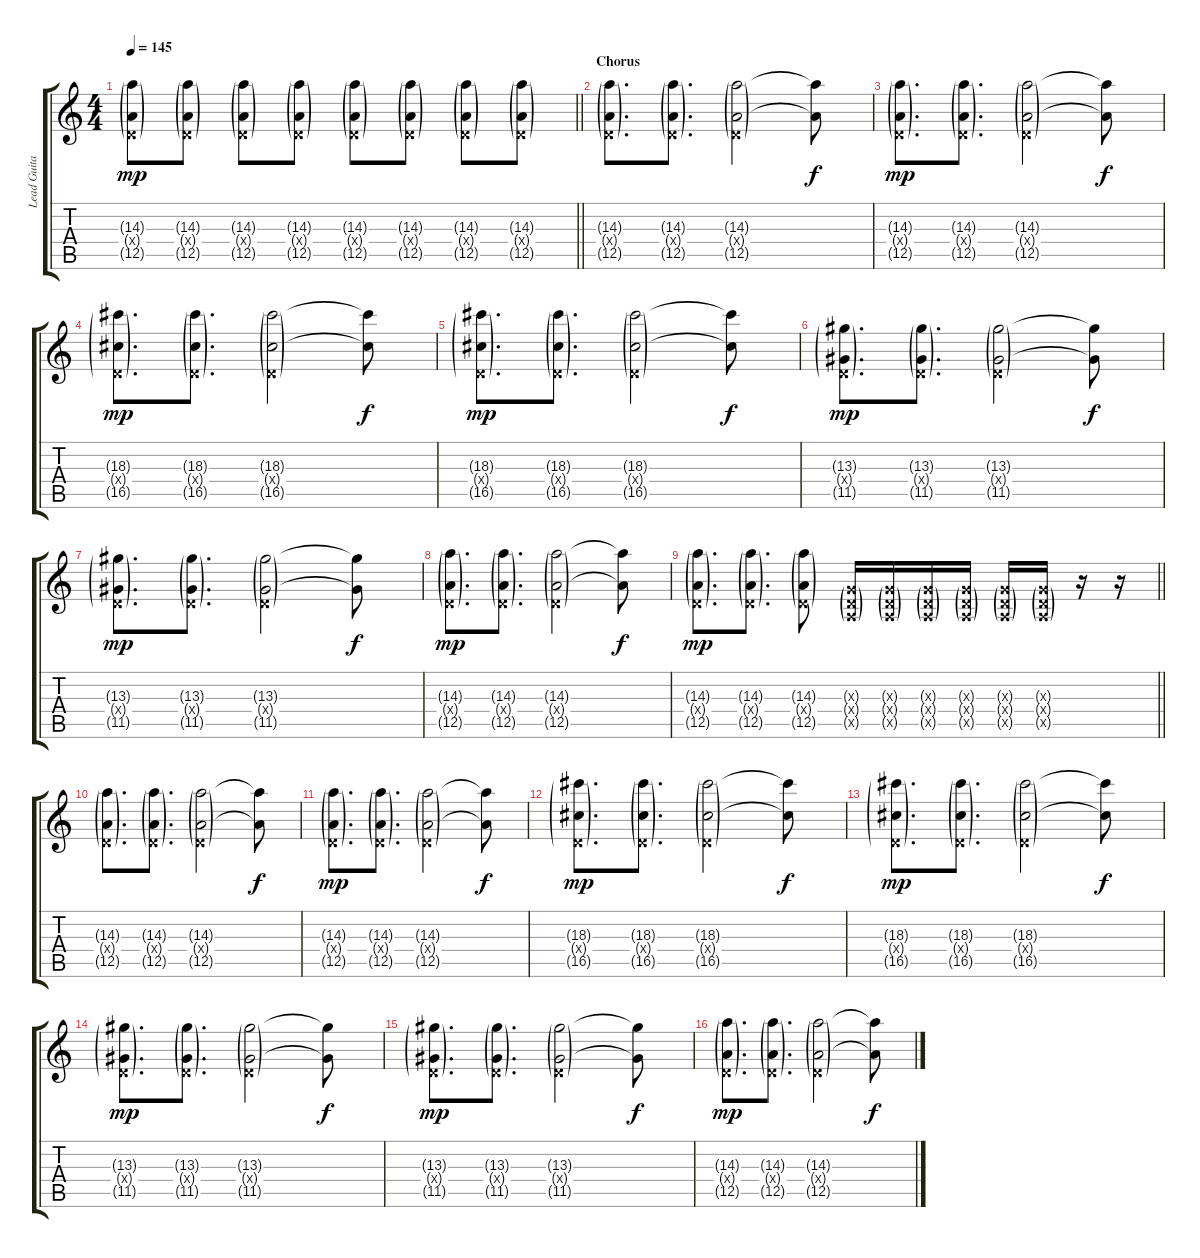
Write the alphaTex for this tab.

\track ("Lead Guitar 1" "Lead Guita") {instrument distortionguitar}
\staff {score tabs}
\tuning (E4 B3 G3 D3 A2 D2) {hide}
\ts (4 4)
\tempo 145
\clef g2
\barLineRight lightlight
\ks c
(14.3{g} 0.4{g x} 12.5{g}).8{dy mp} (14.3{g} 0.4{g x} 12.5{g}).8 (14.3{g} 0.4{g x} 12.5{g}).8 (14.3{g} 0.4{g x} 12.5{g}).8 (14.3{g} 0.4{g x} 12.5{g}).8 (14.3{g} 0.4{g x} 12.5{g}).8 (14.3{g} 0.4{g x} 12.5{g}).8 (14.3{g} 0.4{g x} 12.5{g}).8 |
\section ("" "Chorus")
(14.3{g} 0.4{g x} 12.5{g}).8{d} (14.3{g} 0.4{g x} 12.5{g}).8{d} (14.3{g} 0.4{g x} 12.5{g}).2 (14.3{t} 12.5{t}).8{dy f} |
(14.3{g} 0.4{g x} 12.5{g}).8{d dy mp} (14.3{g} 0.4{g x} 12.5{g}).8{d} (14.3{g} 0.4{g x} 12.5{g}).2 (14.3{t} 12.5{t}).8{dy f} |
(18.3{g} 0.4{g x} 16.5{g}).8{d dy mp} (18.3{g} 0.4{g x} 16.5{g}).8{d} (18.3{g} 0.4{g x} 16.5{g}).2 (18.3{t} 16.5{t}).8{dy f} |
(18.3{g} 0.4{g x} 16.5{g}).8{d dy mp} (18.3{g} 0.4{g x} 16.5{g}).8{d} (18.3{g} 0.4{g x} 16.5{g}).2 (18.3{t} 16.5{t}).8{dy f} |
(13.3{g} 0.4{g x} 11.5{g}).8{d dy mp} (13.3{g} 0.4{g x} 11.5{g}).8{d} (13.3{g} 0.4{g x} 11.5{g}).2 (13.3{t} 11.5{t}).8{dy f} |
(13.3{g} 0.4{g x} 11.5{g}).8{d dy mp} (13.3{g} 0.4{g x} 11.5{g}).8{d} (13.3{g} 0.4{g x} 11.5{g}).2 (13.3{t} 11.5{t}).8{dy f} |
(14.3{g} 0.4{g x} 12.5{g}).8{d dy mp} (14.3{g} 0.4{g x} 12.5{g}).8{d} (14.3{g} 0.4{g x} 12.5{g}).2 (14.3{t} 12.5{t}).8{dy f} |
\barLineRight lightlight
(14.3{g} 0.4{g x} 12.5{g}).8{d dy mp} (14.3{g} 0.4{g x} 12.5{g}).8{d} (14.3{g} 0.4{g x} 12.5{g}).8 (0.3{g x} 0.4{g x} 0.5{g x}).16 (0.3{g x} 0.4{g x} 0.5{g x}).16 (0.3{g x} 0.4{g x} 0.5{g x}).16 (0.3{g x} 0.4{g x} 0.5{g x}).16 (0.3{g x} 0.4{g x} 0.5{g x}).16 (0.3{g x} 0.4{g x} 0.5{g x}).16 r.16 r.16 |
(14.3{g} 0.4{g x} 12.5{g}).8{d} (14.3{g} 0.4{g x} 12.5{g}).8{d} (14.3{g} 0.4{g x} 12.5{g}).2 (14.3{t} 12.5{t}).8{dy f} |
(14.3{g} 0.4{g x} 12.5{g}).8{d dy mp} (14.3{g} 0.4{g x} 12.5{g}).8{d} (14.3{g} 0.4{g x} 12.5{g}).2 (14.3{t} 12.5{t}).8{dy f} |
(18.3{g} 0.4{g x} 16.5{g}).8{d dy mp} (18.3{g} 0.4{g x} 16.5{g}).8{d} (18.3{g} 0.4{g x} 16.5{g}).2 (18.3{t} 16.5{t}).8{dy f} |
(18.3{g} 0.4{g x} 16.5{g}).8{d dy mp} (18.3{g} 0.4{g x} 16.5{g}).8{d} (18.3{g} 0.4{g x} 16.5{g}).2 (18.3{t} 16.5{t}).8{dy f} |
(13.3{g} 0.4{g x} 11.5{g}).8{d dy mp} (13.3{g} 0.4{g x} 11.5{g}).8{d} (13.3{g} 0.4{g x} 11.5{g}).2 (13.3{t} 11.5{t}).8{dy f} |
(13.3{g} 0.4{g x} 11.5{g}).8{d dy mp} (13.3{g} 0.4{g x} 11.5{g}).8{d} (13.3{g} 0.4{g x} 11.5{g}).2 (13.3{t} 11.5{t}).8{dy f} |
(14.3{g} 0.4{g x} 12.5{g}).8{d dy mp} (14.3{g} 0.4{g x} 12.5{g}).8{d} (14.3{g} 0.4{g x} 12.5{g}).2 (14.3{t} 12.5{t}).8{dy f}
